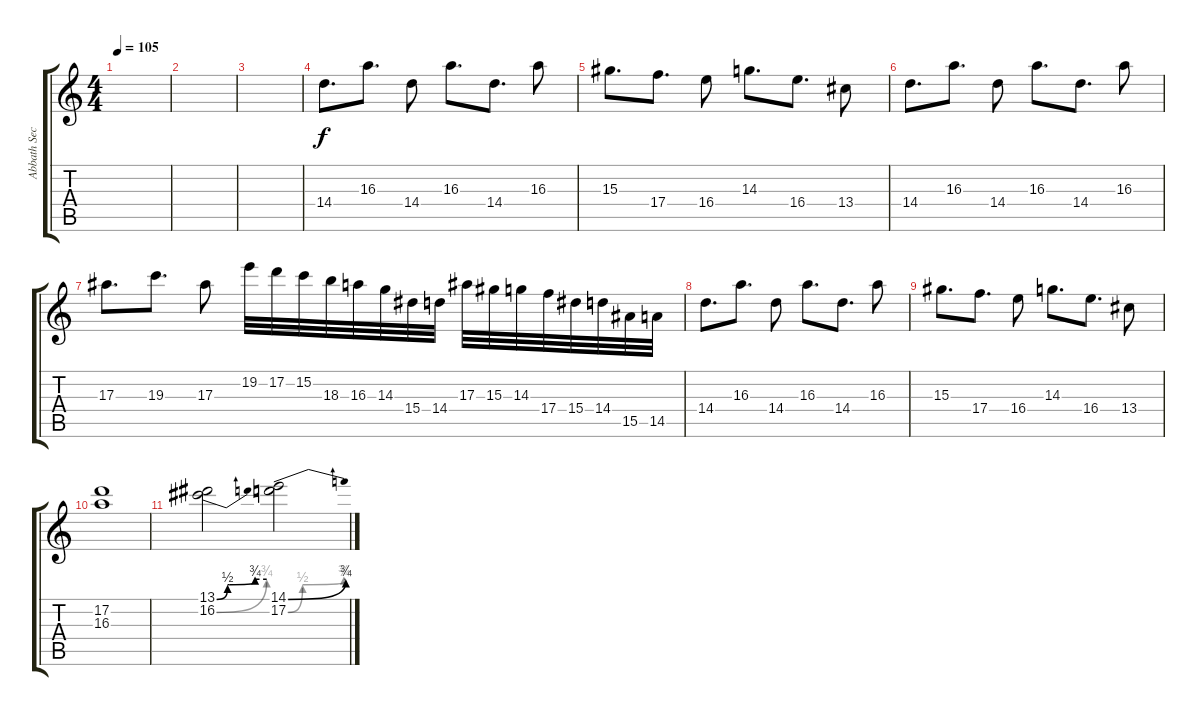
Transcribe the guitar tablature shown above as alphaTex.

\track ("Abbath Second Guitar" "Abbath Sec") {instrument distortionguitar}
\staff {score tabs}
\tuning (D4 A3 F3 C3 G2 D2) {hide}
\ts (4 4)
\tempo 105
\clef g2
\ks c
|
|
|
14.4.8{d} 16.3.8{d} 14.4.8 16.3.8{d} 14.4.8{d} 16.3.8 |
15.3.8{d} 17.4.8{d} 16.4.8 14.3.8{d} 16.4.8{d} 13.4.8 |
14.4.8{d} 16.3.8{d} 14.4.8 16.3.8{d} 14.4.8{d} 16.3.8 |
17.3.8{d} 19.3.8{d} 17.3.8 19.2.32 17.2.32 15.2.32 18.3.32 16.3.32 14.3.32 15.4.32 14.4.32 17.3.32 15.3.32 14.3.32 17.4.32 15.4.32 14.4.32 15.5.32 14.5.32 |
14.4.8{d} 16.3.8{d} 14.4.8 16.3.8{d} 14.4.8{d} 16.3.8 |
15.3.8{d} 17.4.8{d} 16.4.8 14.3.8{d} 16.4.8{d} 13.4.8 |
(17.2 16.3).1 |
(13.1{be (custom 0 0 13 2 15 2 46 3 60 3)} 16.2{be (bend 0 0 60 3)}).2 (14.1{be (bend 0 0 60 3)} 17.2{be (custom 0 0 15 2 58 3 60 3)}).2
